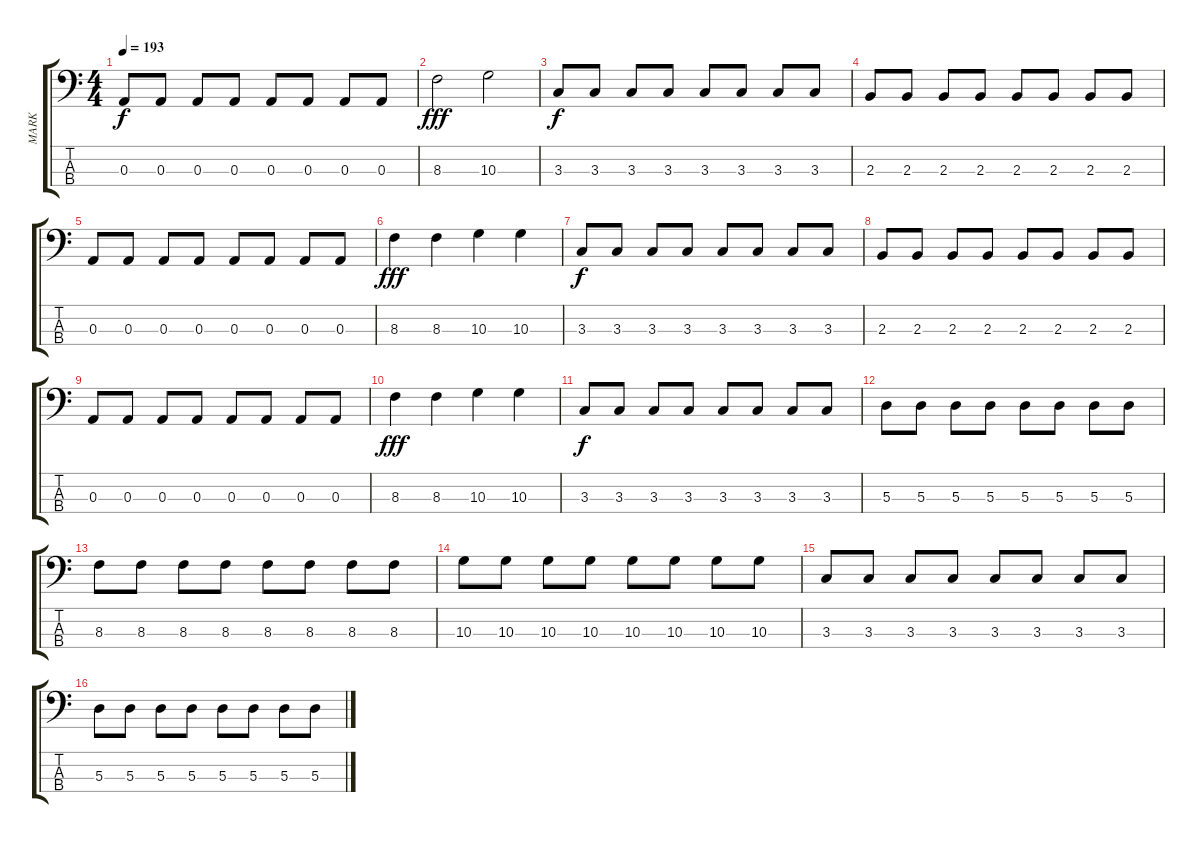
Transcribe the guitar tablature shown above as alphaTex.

\track ("MARK" "MARK") {instrument electricbasspick}
\staff {score tabs}
\tuning (G2 D2 A1 E1) {hide}
\ts (4 4)
\tempo 193
\clef f4
\ks c
0.3.8{dy f} 0.3.8 0.3.8 0.3.8 0.3.8 0.3.8 0.3.8 0.3.8 |
8.3.2{dy fff} 10.3.2 |
3.3.8{dy f} 3.3.8 3.3.8 3.3.8 3.3.8 3.3.8 3.3.8 3.3.8 |
2.3.8 2.3.8 2.3.8 2.3.8 2.3.8 2.3.8 2.3.8 2.3.8 |
0.3.8 0.3.8 0.3.8 0.3.8 0.3.8 0.3.8 0.3.8 0.3.8 |
8.3.4{dy fff} 8.3.4 10.3.4 10.3.4 |
3.3.8{dy f} 3.3.8 3.3.8 3.3.8 3.3.8 3.3.8 3.3.8 3.3.8 |
2.3.8 2.3.8 2.3.8 2.3.8 2.3.8 2.3.8 2.3.8 2.3.8 |
0.3.8 0.3.8 0.3.8 0.3.8 0.3.8 0.3.8 0.3.8 0.3.8 |
8.3.4{dy fff} 8.3.4 10.3.4 10.3.4 |
3.3.8{dy f} 3.3.8 3.3.8 3.3.8 3.3.8 3.3.8 3.3.8 3.3.8 |
5.3.8 5.3.8 5.3.8 5.3.8 5.3.8 5.3.8 5.3.8 5.3.8 |
8.3.8 8.3.8 8.3.8 8.3.8 8.3.8 8.3.8 8.3.8 8.3.8 |
10.3.8 10.3.8 10.3.8 10.3.8 10.3.8 10.3.8 10.3.8 10.3.8 |
3.3.8 3.3.8 3.3.8 3.3.8 3.3.8 3.3.8 3.3.8 3.3.8 |
5.3.8 5.3.8 5.3.8 5.3.8 5.3.8 5.3.8 5.3.8 5.3.8
